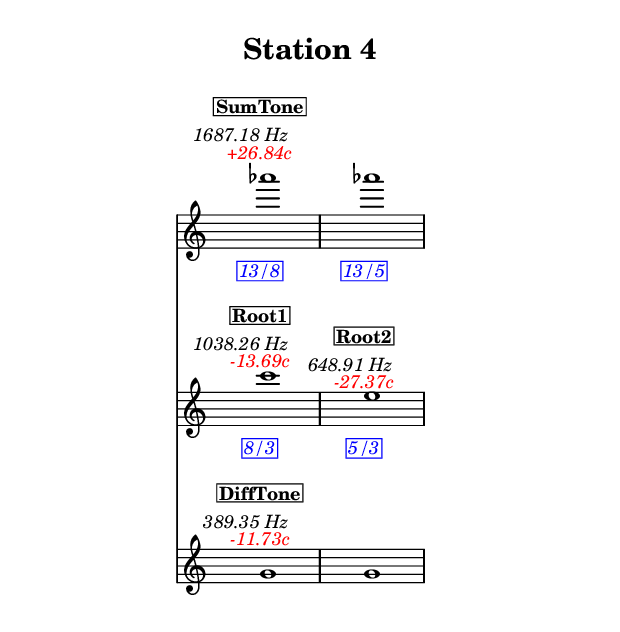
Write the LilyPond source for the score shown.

\version "2.20.0"
\language "english"

#(set-default-paper-size "a6" 'portrait)
#(set-global-staff-size 16)

\header {
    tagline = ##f
    title = \markup {
        \pad-around
            #3
            "Station 4"
        }
}

\layout {
    indent = #25
}

\paper {
    systems-per-page = 1
}

\score {
    \new Score
    <<
        \new Staff
        \with
        {
            \remove Time_signature_engraver
        }
        {
            \clef "treble"
            af'''1
            - \tweak color #red
            ^ \markup {
                \halign
                    #0
                    \italic
                        {
                            +26.84c
                        }
                }
            ^ \markup {
                \halign
                    #1
                    \italic
                        {
                            1687.18
                            Hz
                        }
                }
            ^ \markup {
                \pad-around
                    #1
                    \box
                        \vcenter
                            \halign
                                #0
                                \bold
                                    {
                                        SumTone
                                    }
                }
            - \tweak color #blue
            _ \markup {
                \pad-around
                    #1
                    \box
                        \halign
                            #0
                            \italic
                                {
                                    13/8
                                }
                }
            \override Score.NonMusicalPaperColumn.padding = #5
            \clef "treble"
            af'''1
            - \tweak color #blue
            _ \markup {
                \pad-around
                    #1
                    \box
                        \halign
                            #0
                            \italic
                                {
                                    13/5
                                }
                }
        }
        \new Staff
        \with
        {
            \remove Time_signature_engraver
        }
        {
            \clef "treble"
            c'''1
            - \tweak color #red
            ^ \markup {
                \halign
                    #0
                    \italic
                        {
                            -13.69c
                        }
                }
            ^ \markup {
                \halign
                    #1
                    \italic
                        {
                            1038.26
                            Hz
                        }
                }
            ^ \markup {
                \pad-around
                    #1
                    \box
                        \vcenter
                            \halign
                                #0
                                \bold
                                    {
                                        Root1
                                    }
                }
            - \tweak color #blue
            _ \markup {
                \pad-around
                    #1
                    \box
                        \halign
                            #0
                            \italic
                                {
                                    8/3
                                }
                }
            \clef "treble"
            e''1
            - \tweak color #red
            ^ \markup {
                \halign
                    #0
                    \italic
                        {
                            -27.37c
                        }
                }
            ^ \markup {
                \halign
                    #1
                    \italic
                        {
                            648.91
                            Hz
                        }
                }
            ^ \markup {
                \pad-around
                    #1
                    \box
                        \vcenter
                            \halign
                                #0
                                \bold
                                    {
                                        Root2
                                    }
                }
            - \tweak color #blue
            _ \markup {
                \pad-around
                    #1
                    \box
                        \halign
                            #0
                            \italic
                                {
                                    5/3
                                }
                }
        }
        \new Staff
        \with
        {
            \remove Time_signature_engraver
        }
        {
            \clef "treble"
            g'1
            - \tweak color #red
            ^ \markup {
                \halign
                    #0
                    \italic
                        {
                            -11.73c
                        }
                }
            ^ \markup {
                \halign
                    #1
                    \italic
                        {
                            389.35
                            Hz
                        }
                }
            ^ \markup {
                \pad-around
                    #1
                    \box
                        \vcenter
                            \halign
                                #0
                                \bold
                                    {
                                        DiffTone
                                    }
                }
            \clef "treble"
            g'1
        }
    >>
}